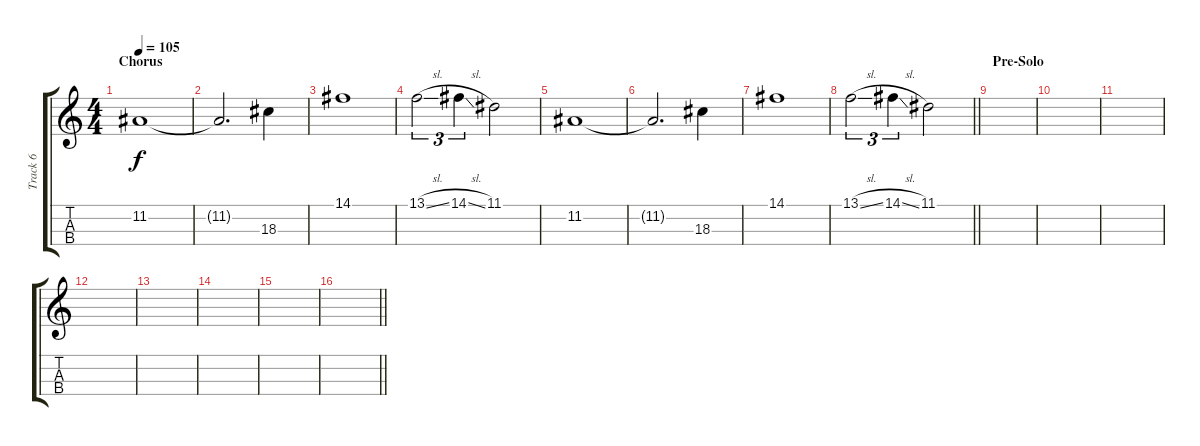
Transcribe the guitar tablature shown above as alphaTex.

\track ("Track 6" "Track 6") {instrument lead6voice}
\staff {score tabs}
\tuning (E4 B3 G3 D3) {hide}
\ts (4 4)
\section ("" "Chorus")
\tempo 105
\clef g2
\ks c
11.2.1{dy f} |
11.2{t}.2{d} 18.3.4 |
14.1.1 |
13.1{sl}.2{tu (3 2)} 14.1{sl}.4{tu (3 2)} 11.1.2 |
11.2.1 |
11.2{t}.2{d} 18.3.4 |
14.1.1 |
\barLineRight lightlight
13.1{sl}.2{tu (3 2)} 14.1{sl}.4{tu (3 2)} 11.1.2 |
\section ("" "Pre-Solo")
|
|
|
|
|
|
|
\barLineRight lightlight
